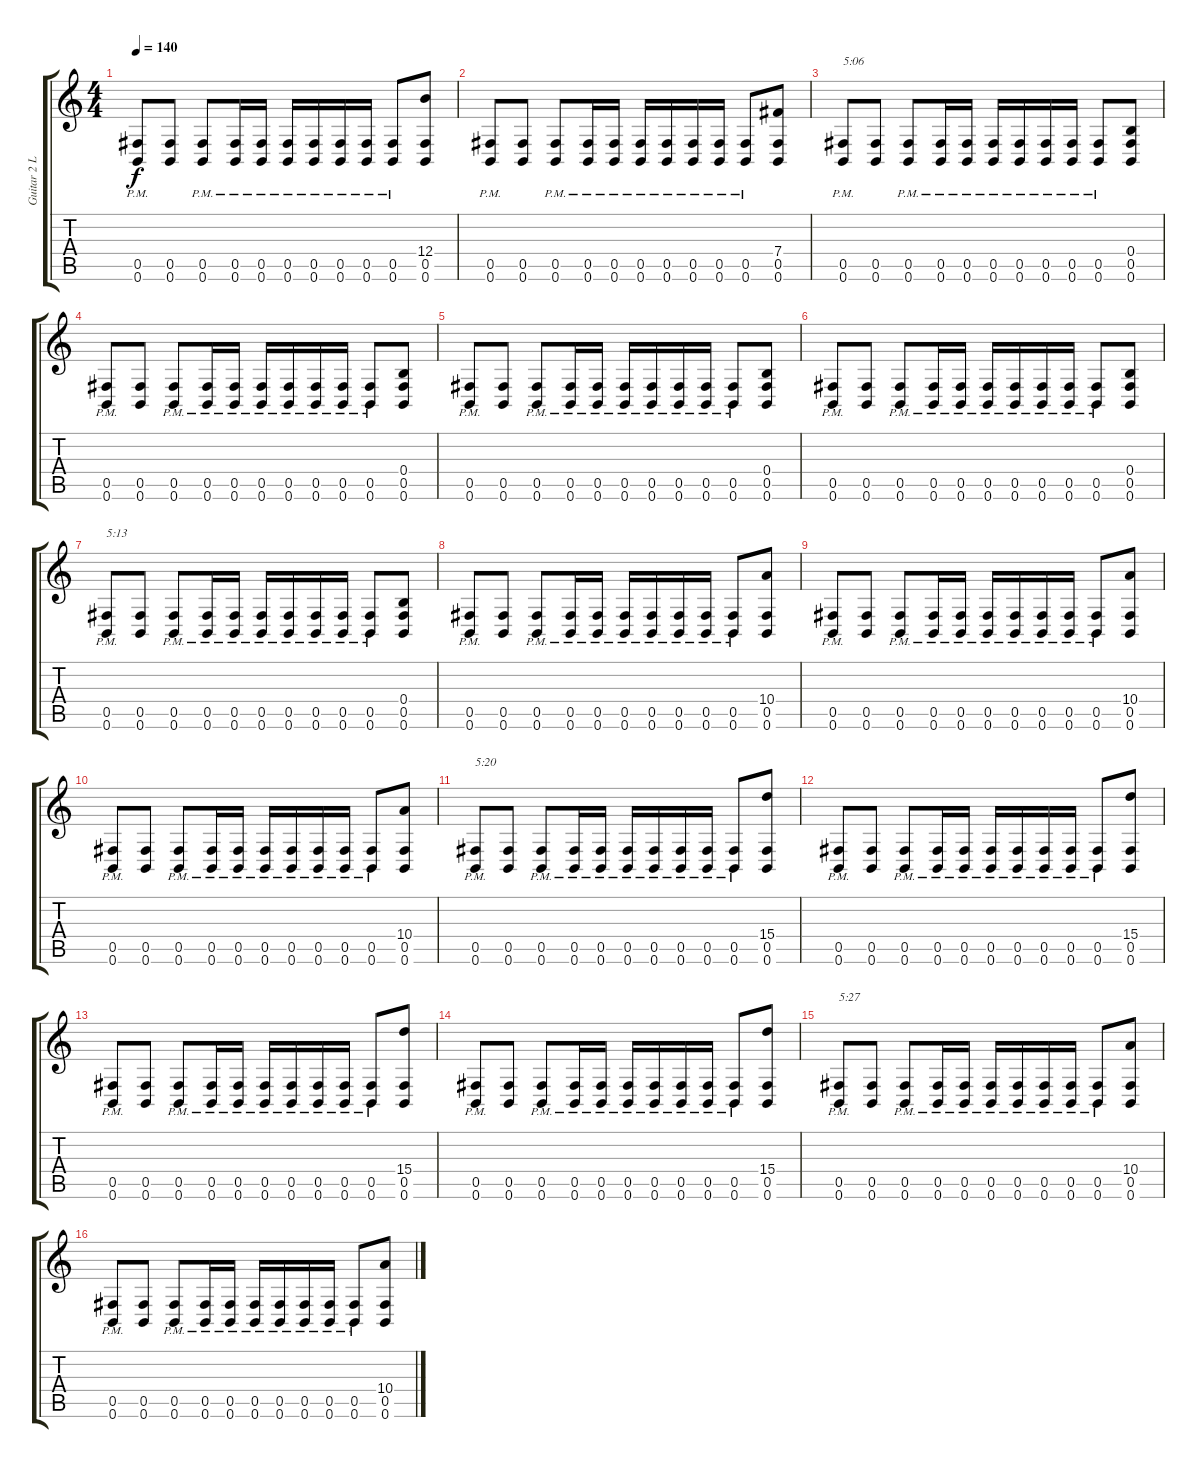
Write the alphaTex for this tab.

\track ("Guitar 2 Lead" "Guitar 2 L") {instrument distortionguitar}
\staff {score tabs}
\tuning (E4 B3 E3 B2 Gb2 B1) {hide}
\ts (4 4)
\tempo 140
\clef g2
\ks c
(0.5 0.6{pm}).8{dy f} (0.5 0.6).8 (0.5 0.6{pm}).8 (0.5 0.6{pm}).16 (0.5 0.6{pm}).16 (0.5 0.6{pm}).16 (0.5 0.6{pm}).16 (0.5 0.6{pm}).16 (0.5 0.6{pm}).16 (0.5 0.6{pm}).8 (12.4 0.5 0.6).8 |
(0.5 0.6{pm}).8 (0.5 0.6).8 (0.5 0.6{pm}).8 (0.5 0.6{pm}).16 (0.5 0.6{pm}).16 (0.5 0.6{pm}).16 (0.5 0.6{pm}).16 (0.5 0.6{pm}).16 (0.5 0.6{pm}).16 (0.5 0.6{pm}).8 (7.4 0.5 0.6).8 |
(0.5 0.6{pm}).8{txt "5:06"} (0.5 0.6).8 (0.5 0.6{pm}).8 (0.5 0.6{pm}).16 (0.5 0.6{pm}).16 (0.5 0.6{pm}).16 (0.5 0.6{pm}).16 (0.5 0.6{pm}).16 (0.5 0.6{pm}).16 (0.5 0.6{pm}).8 (0.4 0.5 0.6).8 |
(0.5 0.6{pm}).8 (0.5 0.6).8 (0.5 0.6{pm}).8 (0.5 0.6{pm}).16 (0.5 0.6{pm}).16 (0.5 0.6{pm}).16 (0.5 0.6{pm}).16 (0.5 0.6{pm}).16 (0.5 0.6{pm}).16 (0.5 0.6{pm}).8 (0.4 0.5 0.6).8 |
(0.5 0.6{pm}).8 (0.5 0.6).8 (0.5 0.6{pm}).8 (0.5 0.6{pm}).16 (0.5 0.6{pm}).16 (0.5 0.6{pm}).16 (0.5 0.6{pm}).16 (0.5 0.6{pm}).16 (0.5 0.6{pm}).16 (0.5 0.6{pm}).8 (0.4 0.5 0.6).8 |
(0.5 0.6{pm}).8 (0.5 0.6).8 (0.5 0.6{pm}).8 (0.5 0.6{pm}).16 (0.5 0.6{pm}).16 (0.5 0.6{pm}).16 (0.5 0.6{pm}).16 (0.5 0.6{pm}).16 (0.5 0.6{pm}).16 (0.5 0.6{pm}).8 (0.4 0.5 0.6).8 |
(0.5 0.6{pm}).8{txt "5:13"} (0.5 0.6).8 (0.5 0.6{pm}).8 (0.5 0.6{pm}).16 (0.5 0.6{pm}).16 (0.5 0.6{pm}).16 (0.5 0.6{pm}).16 (0.5 0.6{pm}).16 (0.5 0.6{pm}).16 (0.5 0.6{pm}).8 (0.4 0.5 0.6).8 |
(0.5 0.6{pm}).8 (0.5 0.6).8 (0.5 0.6{pm}).8 (0.5 0.6{pm}).16 (0.5 0.6{pm}).16 (0.5 0.6{pm}).16 (0.5 0.6{pm}).16 (0.5 0.6{pm}).16 (0.5 0.6{pm}).16 (0.5 0.6{pm}).8 (10.4 0.5 0.6).8 |
(0.5 0.6{pm}).8 (0.5 0.6).8 (0.5 0.6{pm}).8 (0.5 0.6{pm}).16 (0.5 0.6{pm}).16 (0.5 0.6{pm}).16 (0.5 0.6{pm}).16 (0.5 0.6{pm}).16 (0.5 0.6{pm}).16 (0.5 0.6{pm}).8 (10.4 0.5 0.6).8 |
(0.5 0.6{pm}).8 (0.5 0.6).8 (0.5 0.6{pm}).8 (0.5 0.6{pm}).16 (0.5 0.6{pm}).16 (0.5 0.6{pm}).16 (0.5 0.6{pm}).16 (0.5 0.6{pm}).16 (0.5 0.6{pm}).16 (0.5 0.6{pm}).8 (10.4 0.5 0.6).8 |
(0.5 0.6{pm}).8{txt "5:20"} (0.5 0.6).8 (0.5 0.6{pm}).8 (0.5 0.6{pm}).16 (0.5 0.6{pm}).16 (0.5 0.6{pm}).16 (0.5 0.6{pm}).16 (0.5 0.6{pm}).16 (0.5 0.6{pm}).16 (0.5 0.6{pm}).8 (15.4 0.5 0.6).8 |
(0.5 0.6{pm}).8 (0.5 0.6).8 (0.5 0.6{pm}).8 (0.5 0.6{pm}).16 (0.5 0.6{pm}).16 (0.5 0.6{pm}).16 (0.5 0.6{pm}).16 (0.5 0.6{pm}).16 (0.5 0.6{pm}).16 (0.5 0.6{pm}).8 (15.4 0.5 0.6).8 |
(0.5 0.6{pm}).8 (0.5 0.6).8 (0.5 0.6{pm}).8 (0.5 0.6{pm}).16 (0.5 0.6{pm}).16 (0.5 0.6{pm}).16 (0.5 0.6{pm}).16 (0.5 0.6{pm}).16 (0.5 0.6{pm}).16 (0.5 0.6{pm}).8 (15.4 0.5 0.6).8 |
(0.5 0.6{pm}).8 (0.5 0.6).8 (0.5 0.6{pm}).8 (0.5 0.6{pm}).16 (0.5 0.6{pm}).16 (0.5 0.6{pm}).16 (0.5 0.6{pm}).16 (0.5 0.6{pm}).16 (0.5 0.6{pm}).16 (0.5 0.6{pm}).8 (15.4 0.5 0.6).8 |
(0.5 0.6{pm}).8{txt "5:27"} (0.5 0.6).8 (0.5 0.6{pm}).8 (0.5 0.6{pm}).16 (0.5 0.6{pm}).16 (0.5 0.6{pm}).16 (0.5 0.6{pm}).16 (0.5 0.6{pm}).16 (0.5 0.6{pm}).16 (0.5 0.6{pm}).8 (10.4 0.5 0.6).8 |
(0.5 0.6{pm}).8 (0.5 0.6).8 (0.5 0.6{pm}).8 (0.5 0.6{pm}).16 (0.5 0.6{pm}).16 (0.5 0.6{pm}).16 (0.5 0.6{pm}).16 (0.5 0.6{pm}).16 (0.5 0.6{pm}).16 (0.5 0.6{pm}).8 (10.4 0.5 0.6).8
